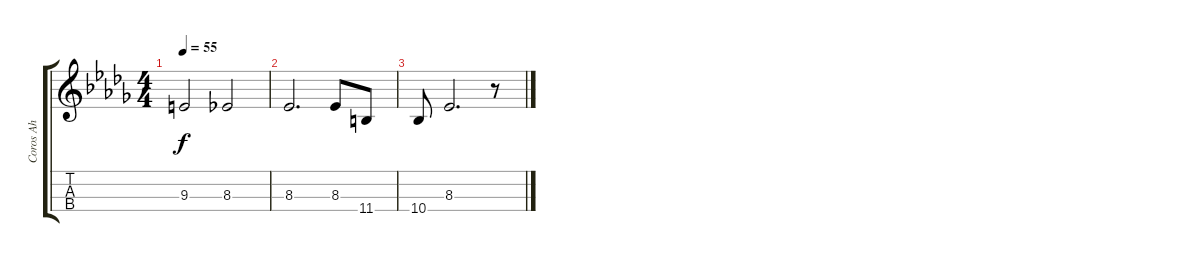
\track ("Coros Ah" "Coros Ah") {instrument choiraahs}
\staff {score tabs}
\tuning (A4 D4 G3 C3) {hide}
\ts (4 4)
\tempo 55
\clef g2
\ks db
9.3.2{dy f} 8.3.2 |
8.3.2{d} 8.3.8 11.4.8 |
10.4.8 8.3.2{d} r.8
